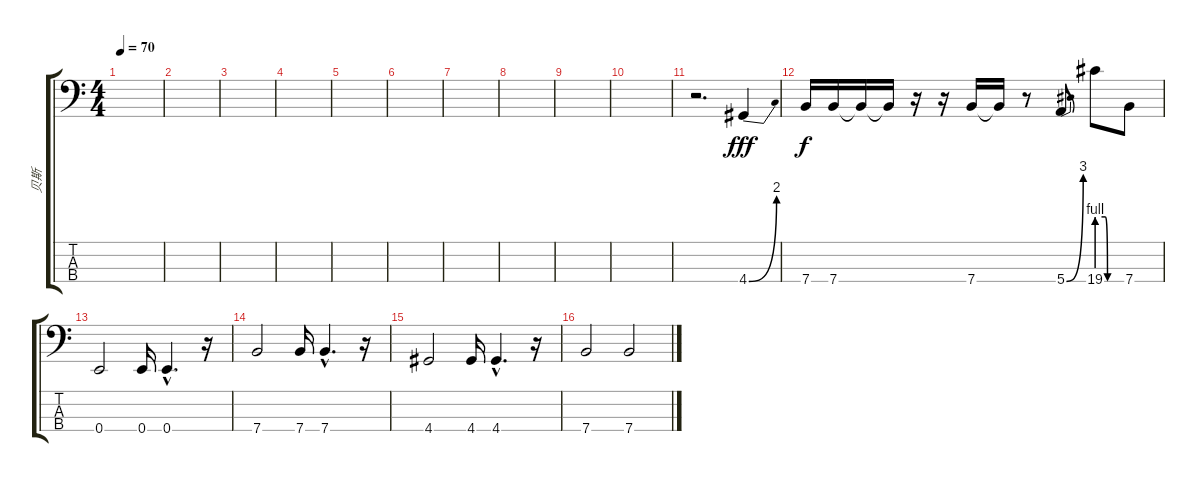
\track ("贝斯" "贝斯") {instrument electricbassfinger}
\staff {score tabs}
\tuning (G2 D2 A1 E1) {hide}
\ts (4 4)
\tempo 70
\clef f4
\ks c
|
|
|
|
|
|
|
|
|
|
r.2{d volume 16} 4.4{be (bend 0 0 60 8)}.4{dy fff volume 16} |
7.4.16{dy f} 7.4.16 7.4{t}.16 7.4{t}.16 r.16 r.16 7.4.16 7.4{t}.16 r.8 5.4{be (bend 0 0 60 12)}.8 19.4{be (custom 0 4 20 4 26 0 30 0 33 0 40 0 60 0)}.8 7.4.8 |
0.4.2{volume 16} 0.4.16 0.4{hac}.4{d} r.16 |
7.4.2{volume 16} 7.4.16 7.4{hac}.4{d} r.16 |
4.4.2{volume 16} 4.4.16 4.4{hac}.4{d} r.16 |
7.4.2{volume 16} 7.4.2
